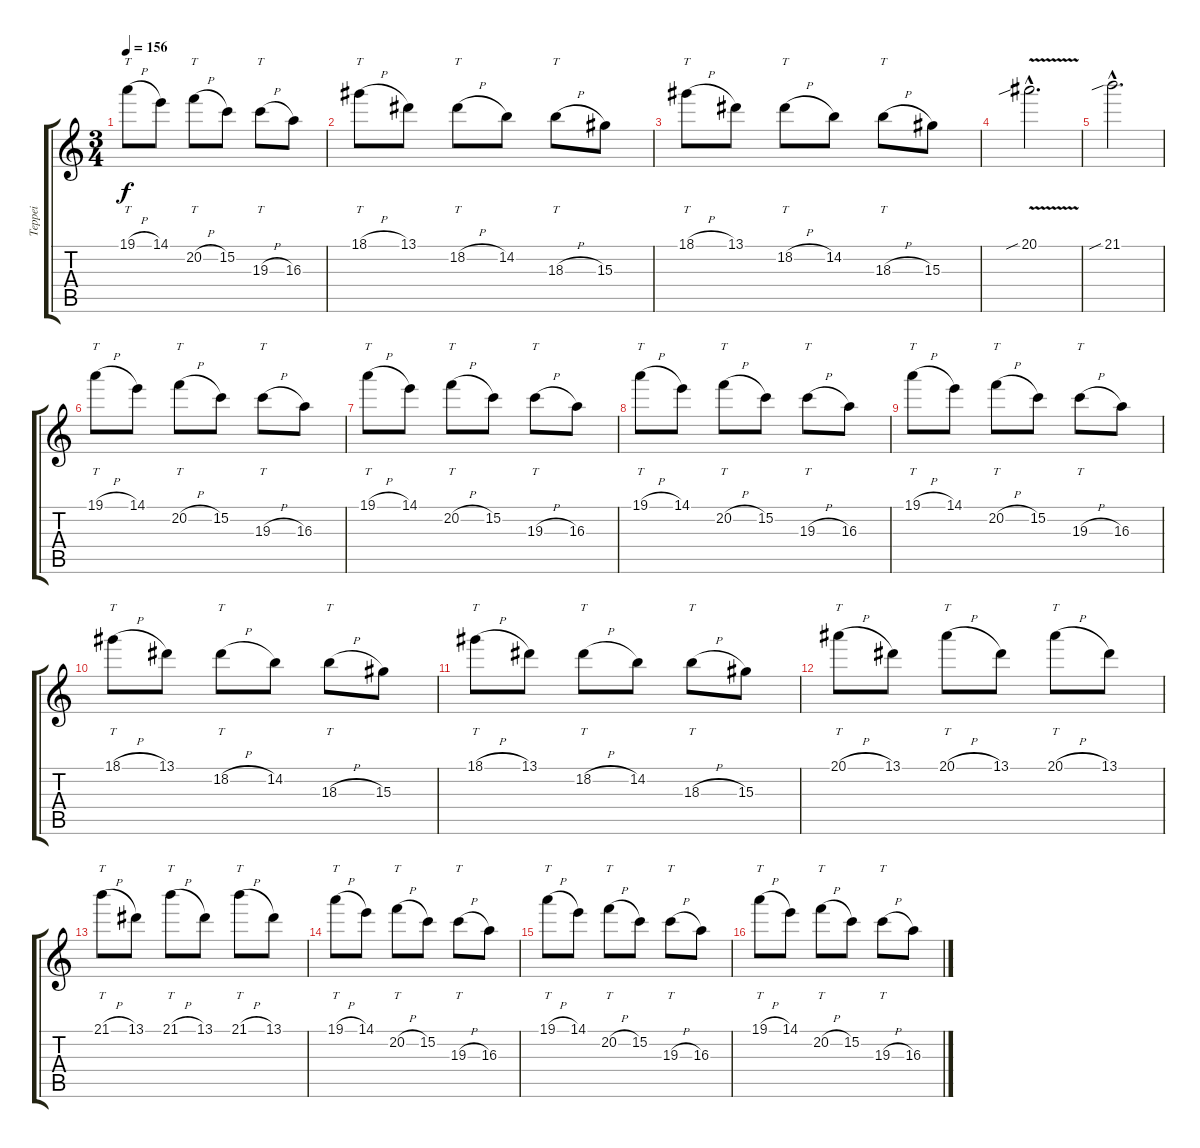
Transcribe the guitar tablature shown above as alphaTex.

\track ("Teppei" "Teppei") {instrument overdrivenguitar}
\staff {score tabs}
\tuning (D4 A3 F3 C3 G2 C2) {hide}
\ts (3 4)
\tempo 156
\clef g2
\ks c
19.1{h}.8{tt dy f} 14.1.8 20.2{h}.8{tt} 15.2.8 19.3{h}.8{tt} 16.3.8 |
18.1{h}.8{tt} 13.1.8 18.2{h}.8{tt} 14.2.8 18.3{h}.8{tt} 15.3.8 |
18.1{h}.8{tt} 13.1.8 18.2{h}.8{tt} 14.2.8 18.3{h}.8{tt} 15.3.8 |
20.1{v sib hac}.2{d} |
21.1{sib hac}.2{d} |
19.1{h}.8{tt} 14.1.8 20.2{h}.8{tt} 15.2.8 19.3{h}.8{tt} 16.3.8 |
19.1{h}.8{tt} 14.1.8 20.2{h}.8{tt} 15.2.8 19.3{h}.8{tt} 16.3.8 |
19.1{h}.8{tt} 14.1.8 20.2{h}.8{tt} 15.2.8 19.3{h}.8{tt} 16.3.8 |
19.1{h}.8{tt} 14.1.8 20.2{h}.8{tt} 15.2.8 19.3{h}.8{tt} 16.3.8 |
18.1{h}.8{tt} 13.1.8 18.2{h}.8{tt} 14.2.8 18.3{h}.8{tt} 15.3.8 |
18.1{h}.8{tt} 13.1.8 18.2{h}.8{tt} 14.2.8 18.3{h}.8{tt} 15.3.8 |
20.1{h}.8{tt} 13.1.8 20.1{h}.8{tt} 13.1.8 20.1{h}.8{tt} 13.1.8 |
21.1{h}.8{tt} 13.1.8 21.1{h}.8{tt} 13.1.8 21.1{h}.8{tt} 13.1.8 |
19.1{h}.8{tt} 14.1.8 20.2{h}.8{tt} 15.2.8 19.3{h}.8{tt} 16.3.8 |
19.1{h}.8{tt} 14.1.8 20.2{h}.8{tt} 15.2.8 19.3{h}.8{tt} 16.3.8 |
19.1{h}.8{tt} 14.1.8 20.2{h}.8{tt} 15.2.8 19.3{h}.8{tt} 16.3.8
